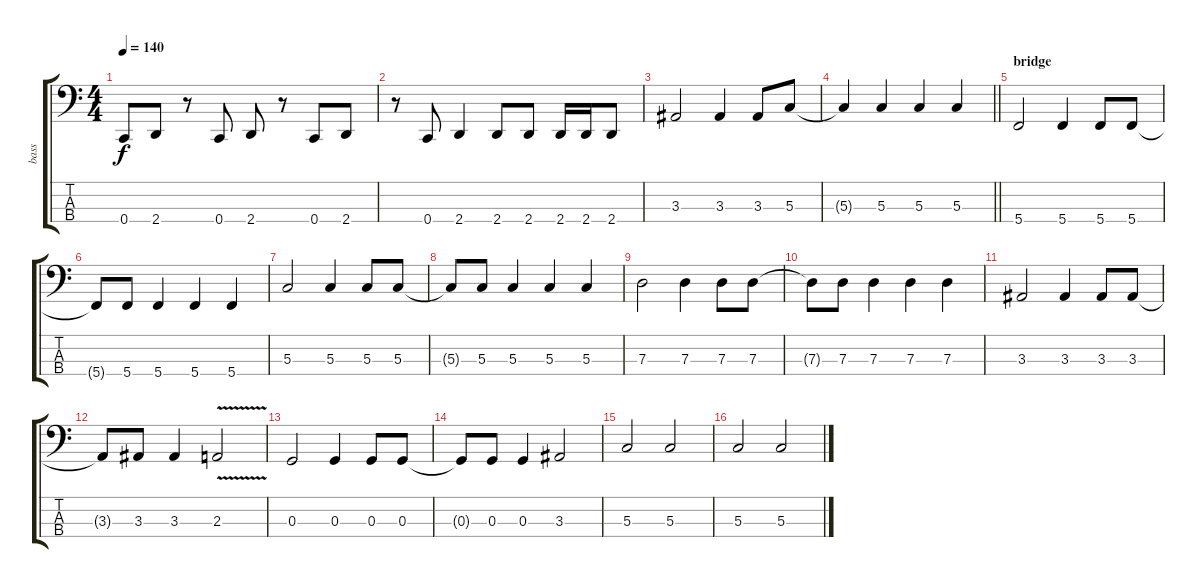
\track ("bass" "bass") {instrument electricbassfinger}
\staff {score tabs}
\tuning (F2 C2 G1 C1) {hide}
\ts (4 4)
\tempo 140
\clef f4
\ks c
0.4.8{dy f} 2.4.8 r.8 0.4.8 2.4.8 r.8 0.4.8 2.4.8 |
r.8 0.4.8 2.4.4 2.4.8 2.4.8 2.4.16 2.4.16 2.4.8 |
3.3.2 3.3.4 3.3.8 5.3.8 |
\barLineRight lightlight
5.3{t}.4 5.3.4 5.3.4 5.3.4 |
\section ("" "bridge")
5.4.2 5.4.4 5.4.8 5.4.8 |
5.4{t}.8 5.4.8 5.4.4 5.4.4 5.4.4 |
5.3.2 5.3.4 5.3.8 5.3.8 |
5.3{t}.8 5.3.8 5.3.4 5.3.4 5.3.4 |
7.3.2 7.3.4 7.3.8 7.3.8 |
7.3{t}.8 7.3.8 7.3.4 7.3.4 7.3.4 |
3.3.2 3.3.4 3.3.8 3.3.8 |
3.3{t}.8 3.3.8 3.3.4 2.3{v}.2 |
0.3.2 0.3.4 0.3.8 0.3.8 |
0.3{t}.8 0.3.8 0.3.4 3.3.2 |
5.3.2 5.3.2 |
5.3.2 5.3.2
